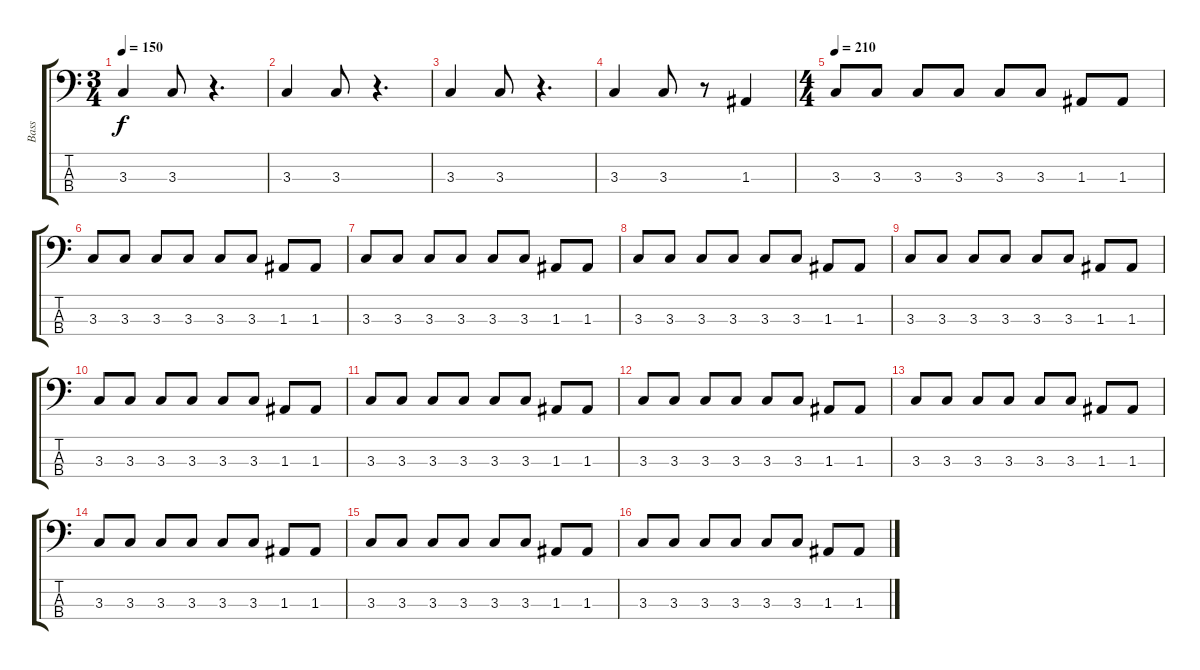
\track ("Bass" "Bass") {instrument electricbassfinger}
\staff {score tabs}
\tuning (G2 D2 A1 E1) {hide}
\ts (3 4)
\tempo 150
\clef f4
\ks c
3.3.4{dy f} 3.3.8 r.4{d} |
3.3.4 3.3.8 r.4{d} |
3.3.4 3.3.8 r.4{d} |
3.3.4 3.3.8 r.8 1.3.4 |
\ts (4 4)
\tempo 210
3.3.8 3.3.8 3.3.8 3.3.8 3.3.8 3.3.8 1.3.8 1.3.8 |
3.3.8 3.3.8 3.3.8 3.3.8 3.3.8 3.3.8 1.3.8 1.3.8 |
3.3.8 3.3.8 3.3.8 3.3.8 3.3.8 3.3.8 1.3.8 1.3.8 |
3.3.8 3.3.8 3.3.8 3.3.8 3.3.8 3.3.8 1.3.8 1.3.8 |
3.3.8 3.3.8 3.3.8 3.3.8 3.3.8 3.3.8 1.3.8 1.3.8 |
3.3.8 3.3.8 3.3.8 3.3.8 3.3.8 3.3.8 1.3.8 1.3.8 |
3.3.8 3.3.8 3.3.8 3.3.8 3.3.8 3.3.8 1.3.8 1.3.8 |
3.3.8 3.3.8 3.3.8 3.3.8 3.3.8 3.3.8 1.3.8 1.3.8 |
3.3.8 3.3.8 3.3.8 3.3.8 3.3.8 3.3.8 1.3.8 1.3.8 |
3.3.8 3.3.8 3.3.8 3.3.8 3.3.8 3.3.8 1.3.8 1.3.8 |
3.3.8 3.3.8 3.3.8 3.3.8 3.3.8 3.3.8 1.3.8 1.3.8 |
3.3.8 3.3.8 3.3.8 3.3.8 3.3.8 3.3.8 1.3.8 1.3.8
